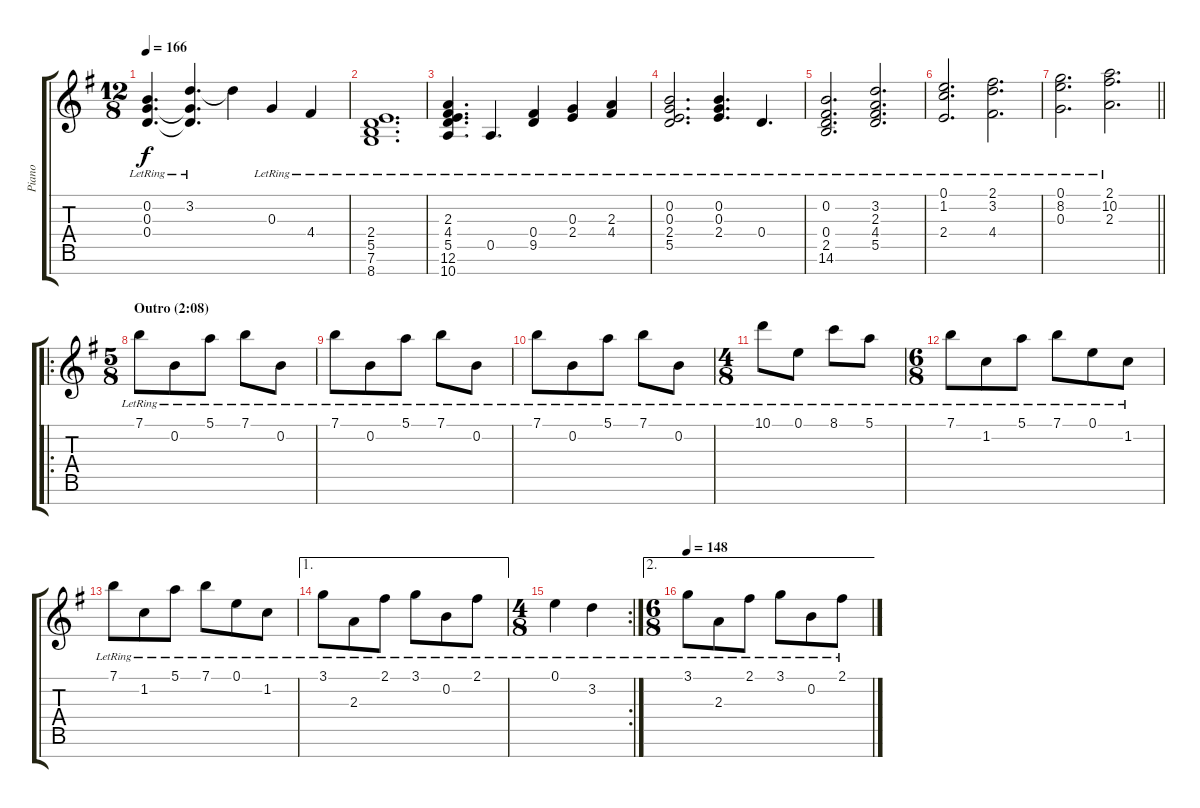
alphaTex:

\track ("Piano" "Piano") {instrument acousticgrandpiano}
\staff {score tabs}
\tuning (E5 B4 G4 D4 A3 E3 B2) {hide}
\ts (12 8)
\tempo 166
\clef g2
\ks g
(0.2{lr} 0.3{lr} 0.4{lr}).4{d dy f} (3.2{lr} 0.3{t} 0.4{t}).4{d} 3.2{t}.4 0.3{lr}.4 4.4{lr}.4 |
(2.4{lr} 5.5{lr} 7.6{lr} 8.7{lr}).1{d} |
(2.3{lr} 4.4{lr} 5.5{lr} 12.6{lr} 10.7{lr}).4{d} 0.5{lr}.4{d} (0.4{lr} 9.5{lr}).4 (0.3{lr} 2.4{lr}).4 (2.3{lr} 4.4{lr}).4 |
(0.2{lr} 0.3{lr} 2.4{lr} 5.5{lr}).2{d} (0.2{lr} 0.3{lr} 2.4{lr}).4{d} 0.4{lr}.4{d} |
(0.2{lr} 0.4{lr} 2.5{lr} 14.6{lr}).2{d} (3.2{lr} 2.3{lr} 4.4{lr} 5.5{lr}).2{d} |
(0.1{lr} 1.2{lr} 2.4{lr}).2{d} (2.1{lr} 3.2{lr} 4.4{lr}).2{d} |
\barLineRight lightlight
(0.1{lr} 8.2{lr} 0.3{lr}).2{d} (2.1{lr} 10.2{lr} 2.3{lr}).2{d} |
\ro
\ts (5 8)
\section ("" "Outro (2:08)")
7.1{lr}.8 0.2{lr}.8 5.1{lr}.8 7.1{lr}.8 0.2{lr}.8 |
7.1{lr}.8 0.2{lr}.8 5.1{lr}.8 7.1{lr}.8 0.2{lr}.8 |
7.1{lr}.8 0.2{lr}.8 5.1{lr}.8 7.1{lr}.8 0.2{lr}.8 |
\ts (4 8)
10.1{lr}.8 0.1{lr}.8 8.1{lr}.8 5.1{lr}.8 |
\ts (6 8)
7.1{lr}.8 1.2{lr}.8 5.1{lr}.8 7.1{lr}.8 0.1{lr}.8 1.2{lr}.8 |
7.1{lr}.8 1.2{lr}.8 5.1{lr}.8 7.1{lr}.8 0.1{lr}.8 1.2{lr}.8 |
\ae 1
3.1{lr}.8 2.3{lr}.8 2.1{lr}.8 3.1{lr}.8 0.2{lr}.8 2.1{lr}.8 |
\rc 2
\ts (4 8)
0.1{lr}.4 3.2{lr}.4 |
\ae 2
\ts (6 8)
\tempo 148
3.1{lr}.8 2.3{lr}.8 2.1{lr}.8 3.1{lr}.8 0.2{lr}.8 2.1{lr}.8
